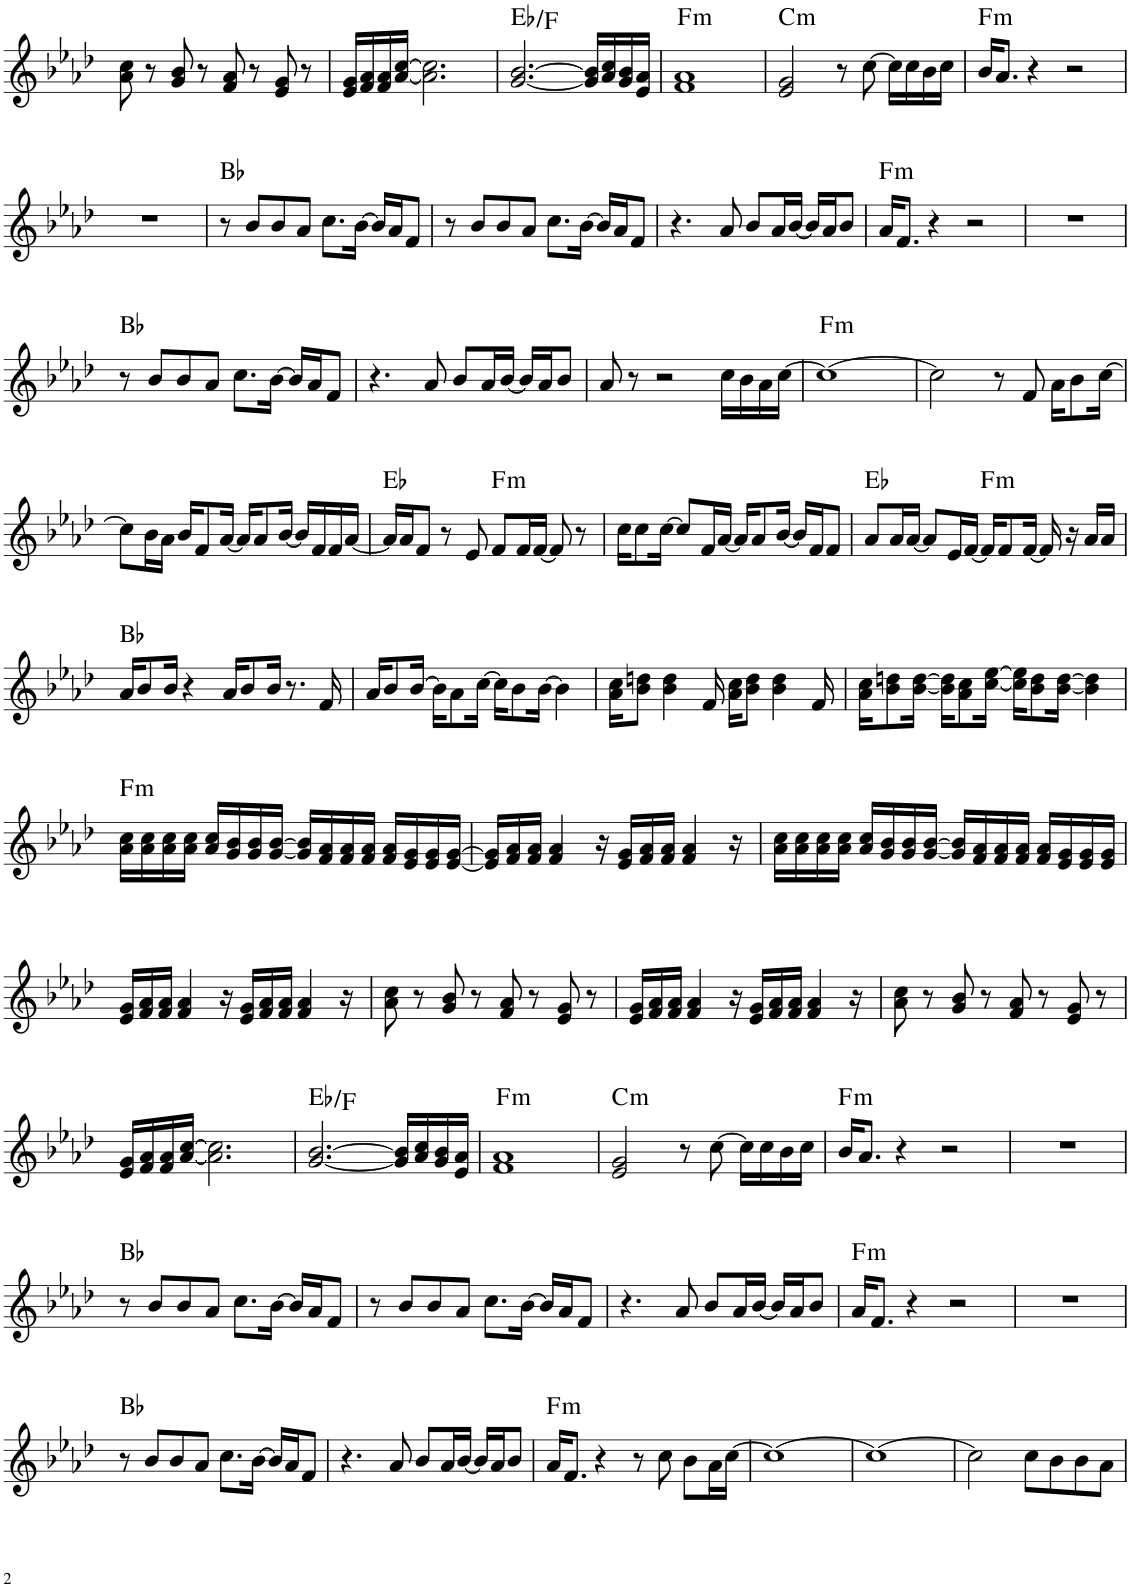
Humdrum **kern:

**kern	**harte
*part1	*part1
*staff1	*
*I"Piano	*
*I'Pno.	*
!!LO:PB:g=z
*clefG2	*
*k[b-e-a-d-]	*
*M4/4	*
=37	=37
8a-\ 8cc\	.
8r	.
8g/ 8b-/	.
8r	.
8f/ 8a-/	.
8r	.
8e-/ 8g/	.
8r	.
=38	=38
16e-/ 16g/LL	.
16f/ 16a-/	.
16f/ 16a-/	.
[16a-/ [16cc/JJ	.
2.a-\] 2.cc\]	.
=39	=39
[2.g/ [2.b-/	Eb:maj/2
16g/] 16b-/]LL	.
16a-/ 16cc/	.
16g/ 16b-/	.
16e-/ 16a-/JJ	.
=40	=40
!	!LO:H:kt=m
1f 1a-	F:min
=41	=41
!	!LO:H:kt=m
2e-/ 2g/	C:min
8r	.
[8cc\	.
16cc\LL]	.
16cc\	.
16b-\	.
16cc\JJ	.
=42	=42
!	!LO:H:kt=m
16b-/KL	F:min
8.a-/J	.
4r	.
2r	.
!!LO:LB:g=z
=43	=43
1r	.
=44	=44
8r	Bb:maj
8b-/L	.
8b-/	.
8a-/J	.
8.cc\L	.
[16b-\Jk	.
16b-/LL]	.
16a-/J	.
8f/J	.
=45	=45
8r	.
8b-/L	.
8b-/	.
8a-/J	.
8.cc\L	.
[16b-\Jk	.
16b-/LL]	.
16a-/J	.
8f/J	.
=46	=46
4.r	.
8a-/	.
8b-/L	.
16a-/L	.
[16b-/JJ	.
16b-/LL]	.
16a-/J	.
8b-/J	.
=47	=47
!	!LO:H:kt=m
16a-/KL	F:min
8.f/J	.
4r	.
2r	.
=48	=48
1r	.
!!LO:LB:g=z
=49	=49
8r	Bb:maj
8b-/L	.
8b-/	.
8a-/J	.
8.cc\L	.
[16b-\Jk	.
16b-/LL]	.
16a-/J	.
8f/J	.
=50	=50
4.r	.
8a-/	.
8b-/L	.
16a-/L	.
[16b-/JJ	.
16b-/LL]	.
16a-/J	.
8b-/J	.
=51	=51
8a-/	.
8r	.
2r	.
16cc\LL	.
16b-\	.
16a-\	.
[16cc\JJ	.
=52	=52
!	!LO:H:kt=m
1cc_	F:min
=53	=53
2cc\]	.
8r	.
8f/	.
16a-\KL	.
8b-\	.
[16cc\Jk	.
!!LO:LB:g=z
=54	=54
8cc\L]	.
16b-\L	.
16a-\JJ	.
16b-/KL	.
8f/	.
[16a-/Jk	.
16a-/KL]	.
8a-/	.
[16b-/Jk	.
16b-/LL]	.
16f/	.
16f/	.
[16a-/JJ	.
=55	=55
16a-/LL]	Eb:maj
16a-/J	.
8f/J	.
8r	.
8e-/	.
!	!LO:H:kt=m
8f/L	F:min
16f/L	.
[16f/JJ	.
8f/]	.
8r	.
=56	=56
16cc\KL	.
8cc\	.
[16cc\Jk	.
8cc/L]	.
16f/L	.
[16a-/JJ	.
16a-/KL]	.
8a-/	.
[16b-/Jk	.
16b-/LL]	.
16f/J	.
8f/J	.
=57	=57
8a-/L	Eb:maj
16a-/L	.
[16a-/JJ	.
8a-/L]	.
16e-/L	.
[16f/JJ	.
!	!LO:H:kt=m
16f/KL]	F:min
8f/	.
[16f/Jk	.
16f/]	.
16r	.
16a-/LL	.
16a-/JJ	.
!!LO:LB:g=z
=58	=58
16a-/KL	Bb:maj
8b-/	.
16b-/Jk	.
4r	.
16a-/KL	.
8b-/	.
16b-/Jk	.
8.r	.
16f/	.
=59	=59
16a-/KL	.
8b-/	.
[16b-/Jk	.
16b-\KL]	.
8a-\	.
[16cc\Jk	.
16cc\KL]	.
8b-\	.
[16b-\Jk	.
4b-\]	.
=60	=60
16a-\ 16cc\KL	.
8b-\ 8ddn\J	.
4b-\ 4dd\	.
16f/	.
16a-\ 16cc\KL	.
8b-\ 8dd\J	.
4b-\ 4dd\	.
16f/	.
=61	=61
16a-\ 16cc\KL	.
8b-\ 8ddn\	.
[16b-\ [16dd\Jk	.
16b-\] 16dd\]KL	.
8a-\ 8cc\	.
[16cc\ [16ee-\Jk	.
16cc\] 16ee-\]KL	.
8b-\ 8dd\	.
[16b-\ [16dd\Jk	.
4b-\] 4dd\]	.
!!LO:LB:g=z
=62	=62
!	!LO:H:kt=m
16a-\ 16cc\LL	F:min
16a-\ 16cc\	.
16a-\ 16cc\	.
16a-\ 16cc\JJ	.
16a-/ 16cc/LL	.
16g/ 16b-/	.
16g/ 16b-/	.
[16g/ [16b-/JJ	.
16g/] 16b-/]LL	.
16f/ 16a-/	.
16f/ 16a-/	.
16f/ 16a-/JJ	.
16f/ 16a-/LL	.
16e-/ 16g/	.
16e-/ 16g/	.
[16e-/ [16g/JJ	.
=63	=63
16e-/] 16g/]LL	.
16f/ 16a-/	.
16f/ 16a-/JJ	.
4f/ 4a-/	.
16r	.
16e-/ 16g/LL	.
16f/ 16a-/	.
16f/ 16a-/JJ	.
4f/ 4a-/	.
16r	.
=64	=64
16a-\ 16cc\LL	.
16a-\ 16cc\	.
16a-\ 16cc\	.
16a-\ 16cc\JJ	.
16a-/ 16cc/LL	.
16g/ 16b-/	.
16g/ 16b-/	.
[16g/ [16b-/JJ	.
16g/] 16b-/]LL	.
16f/ 16a-/	.
16f/ 16a-/	.
16f/ 16a-/JJ	.
16f/ 16a-/LL	.
16e-/ 16g/	.
16e-/ 16g/	.
16e-/ 16g/JJ	.
!!LO:LB:g=z
=65	=65
16e-/ 16g/LL	.
16f/ 16a-/	.
16f/ 16a-/JJ	.
4f/ 4a-/	.
16r	.
16e-/ 16g/LL	.
16f/ 16a-/	.
16f/ 16a-/JJ	.
4f/ 4a-/	.
16r	.
=66	=66
8a-\ 8cc\	.
8r	.
8g/ 8b-/	.
8r	.
8f/ 8a-/	.
8r	.
8e-/ 8g/	.
8r	.
=67	=67
16e-/ 16g/LL	.
16f/ 16a-/	.
16f/ 16a-/JJ	.
4f/ 4a-/	.
16r	.
16e-/ 16g/LL	.
16f/ 16a-/	.
16f/ 16a-/JJ	.
4f/ 4a-/	.
16r	.
=68	=68
8a-\ 8cc\	.
8r	.
8g/ 8b-/	.
8r	.
8f/ 8a-/	.
8r	.
8e-/ 8g/	.
8r	.
!!LO:LB:g=z
=69	=69
16e-/ 16g/LL	.
16f/ 16a-/	.
16f/ 16a-/	.
[16a-/ [16cc/JJ	.
2.a-\] 2.cc\]	.
=70	=70
[2.g/ [2.b-/	Eb:maj/2
16g/] 16b-/]LL	.
16a-/ 16cc/	.
16g/ 16b-/	.
16e-/ 16a-/JJ	.
=71	=71
!	!LO:H:kt=m
1f 1a-	F:min
=72	=72
!	!LO:H:kt=m
2e-/ 2g/	C:min
8r	.
[8cc\	.
16cc\LL]	.
16cc\	.
16b-\	.
16cc\JJ	.
=73	=73
!	!LO:H:kt=m
16b-/KL	F:min
8.a-/J	.
4r	.
2r	.
=74	=74
1r	.
!!LO:LB:g=z
=75	=75
8r	Bb:maj
8b-/L	.
8b-/	.
8a-/J	.
8.cc\L	.
[16b-\Jk	.
16b-/LL]	.
16a-/J	.
8f/J	.
=76	=76
8r	.
8b-/L	.
8b-/	.
8a-/J	.
8.cc\L	.
[16b-\Jk	.
16b-/LL]	.
16a-/J	.
8f/J	.
=77	=77
4.r	.
8a-/	.
8b-/L	.
16a-/L	.
[16b-/JJ	.
16b-/LL]	.
16a-/J	.
8b-/J	.
=78	=78
!	!LO:H:kt=m
16a-/KL	F:min
8.f/J	.
4r	.
2r	.
=79	=79
1r	.
!!LO:LB:g=z
=80	=80
8r	Bb:maj
8b-/L	.
8b-/	.
8a-/J	.
8.cc\L	.
[16b-\Jk	.
16b-/LL]	.
16a-/J	.
8f/J	.
=81	=81
4.r	.
8a-/	.
8b-/L	.
16a-/L	.
[16b-/JJ	.
16b-/LL]	.
16a-/J	.
8b-/J	.
=82	=82
!	!LO:H:kt=m
16a-/KL	F:min
8.f/J	.
4r	.
8r	.
8cc\	.
8b-\L	.
16a-\L	.
[16cc\JJ	.
=83	=83
1cc_	.
=84	=84
1cc_	.
=85	=85
2cc\]	.
8cc\L	.
8b-\	.
8b-\	.
8a-\J	.
=	=
*-	*-
